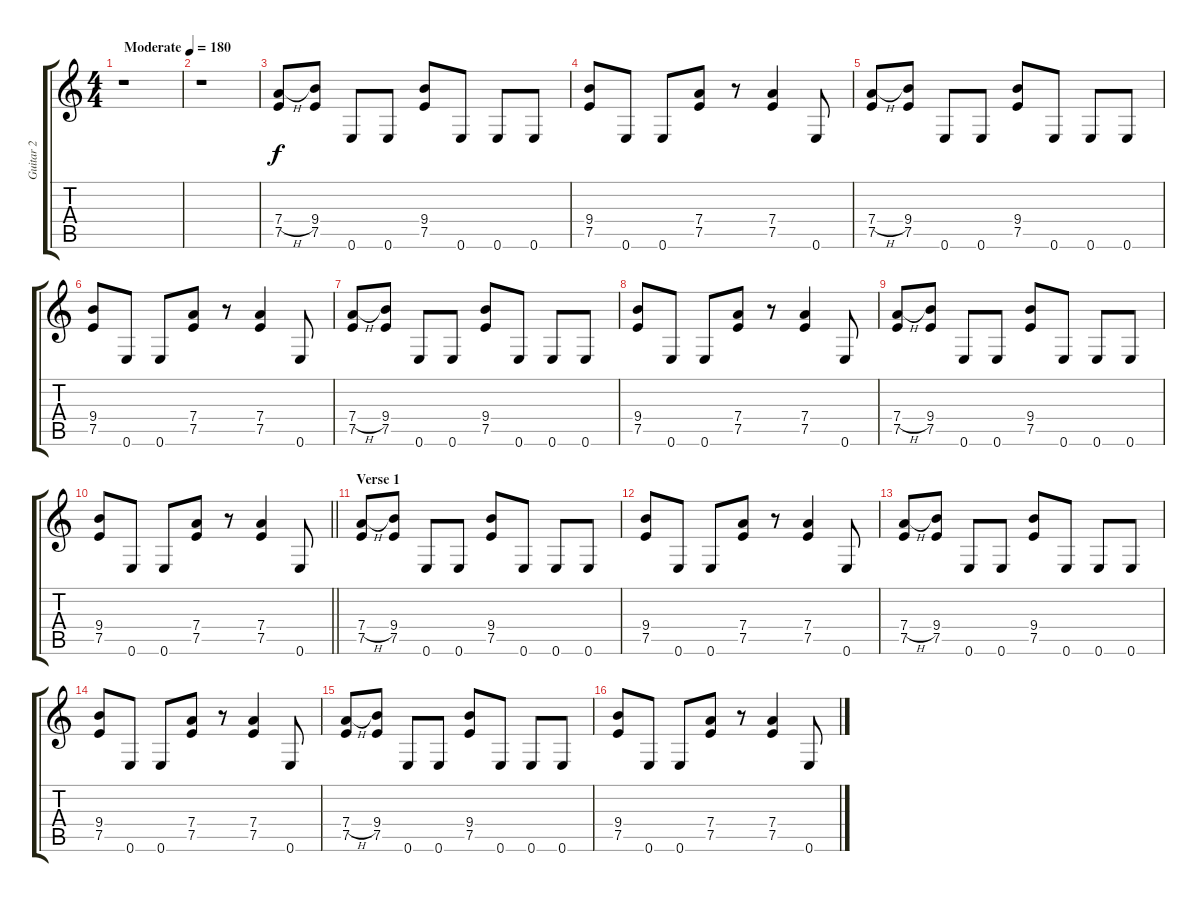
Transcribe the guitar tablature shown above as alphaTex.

\track ("Guitar 2" "Guitar 2") {instrument distortionguitar}
\staff {score tabs}
\tuning (E4 B3 G3 D3 A2 E2) {hide}
\ts (4 4)
\tempo (180 "Moderate")
\clef g2
\ks c
r.1{dy f instrument distortionguitar} |
r.1 |
(7.4{h} 7.5).8 (9.4 7.5).8 0.6.8 0.6.8 (9.4 7.5).8 0.6.8 0.6.8 0.6.8 |
(9.4 7.5).8 0.6.8 0.6.8 (7.4 7.5).8 r.8 (7.4 7.5).4 0.6.8 |
(7.4{h} 7.5).8 (9.4 7.5).8 0.6.8 0.6.8 (9.4 7.5).8 0.6.8 0.6.8 0.6.8 |
(9.4 7.5).8 0.6.8 0.6.8 (7.4 7.5).8 r.8 (7.4 7.5).4 0.6.8 |
(7.4{h} 7.5).8 (9.4 7.5).8 0.6.8 0.6.8 (9.4 7.5).8 0.6.8 0.6.8 0.6.8 |
(9.4 7.5).8 0.6.8 0.6.8 (7.4 7.5).8 r.8 (7.4 7.5).4 0.6.8 |
(7.4{h} 7.5).8 (9.4 7.5).8 0.6.8 0.6.8 (9.4 7.5).8 0.6.8 0.6.8 0.6.8 |
\barLineRight lightlight
(9.4 7.5).8 0.6.8 0.6.8 (7.4 7.5).8 r.8 (7.4 7.5).4 0.6.8 |
\section ("" "Verse 1")
(7.4{h} 7.5).8 (9.4 7.5).8 0.6.8 0.6.8 (9.4 7.5).8 0.6.8 0.6.8 0.6.8 |
(9.4 7.5).8 0.6.8 0.6.8 (7.4 7.5).8 r.8 (7.4 7.5).4 0.6.8 |
(7.4{h} 7.5).8 (9.4 7.5).8 0.6.8 0.6.8 (9.4 7.5).8 0.6.8 0.6.8 0.6.8 |
(9.4 7.5).8 0.6.8 0.6.8 (7.4 7.5).8 r.8 (7.4 7.5).4 0.6.8 |
(7.4{h} 7.5).8 (9.4 7.5).8 0.6.8 0.6.8 (9.4 7.5).8 0.6.8 0.6.8 0.6.8 |
(9.4 7.5).8 0.6.8 0.6.8 (7.4 7.5).8 r.8 (7.4 7.5).4 0.6.8
